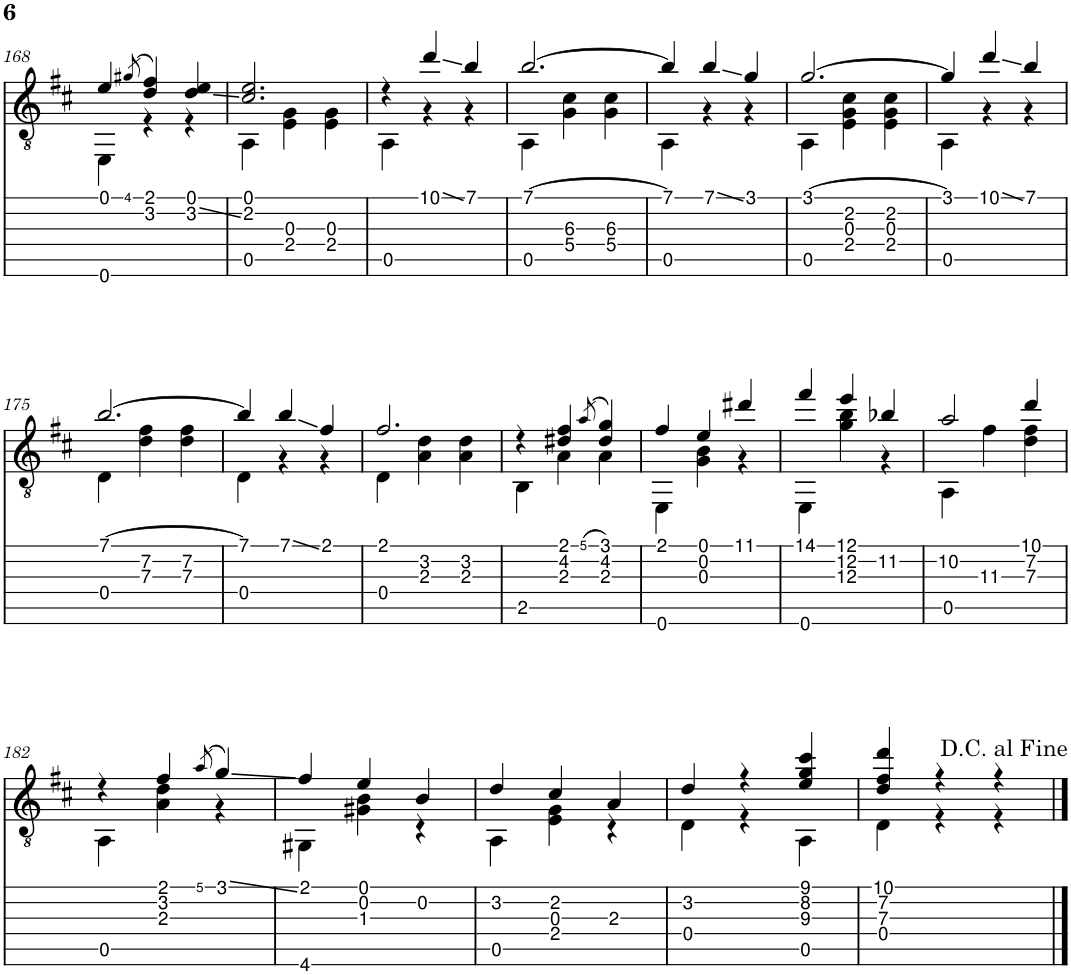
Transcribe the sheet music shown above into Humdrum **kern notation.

**kern	**kern
*part1	*part1
*staff2	*staff1
*I"Classical Guitar	*
*I'Guit.	*
!!LO:PB:g=z
*	*clefGv2
*k[f#c#]	*k[f#c#]
*D:	*D:
*M3/4	*M3/4
=168	=168
*^	*^
4e	4EE	4e/	4EE\
qg#X	.	(8qg#X/	.
4d 4f#	4r	4d/ 4f#/)	4r
4d 4e	4r	4d/ 4e/	4r
=169	=169	=169	=169
2.c# 2.e	4AA	2.c#/ 2.e/	4AA\
.	4E 4G	.	4E\ 4G\
.	4E 4G	.	4E\ 4G\
=170	=170	=170	=170
4r	4AA	4r	4AA\
4dd	4r	4dd/	4r
4b	4r	4b/	4r
=171	=171	=171	=171
[2.b	4AA	[2.b/	4AA\
.	4G 4c#	.	4G\ 4c#\
.	4G 4c#	.	4G\ 4c#\
=172	=172	=172	=172
4b]	4AA	4b/]	4AA\
4b	4r	4b/	4r
4g	4r	4g/	4r
=173	=173	=173	=173
[2.g	4AA	[2.g/	4AA\
.	4E 4G 4c#	.	4E\ 4G\ 4c#\
.	4E 4G 4c#	.	4E\ 4G\ 4c#\
=174	=174	=174	=174
4g]	4AA	4g/]	4AA\
4dd	4r	4dd/	4r
4b	4r	4b/	4r
!!LO:LB:g=z	!!
=175	=175	=175	=175
[2.b	4D	[2.b/	4D\
.	4d 4f#	.	4d\ 4f#\
.	4d 4f#	.	4d\ 4f#\
=176	=176	=176	=176
4b]	4D	4b/]	4D\
4b	4r	4b/	4r
4f#	4r	4f#/	4r
=177	=177	=177	=177
2.f#	4D	2.f#/	4D\
.	4A 4d	.	4A\ 4d\
.	4A 4d	.	4A\ 4d\
=178	=178	=178	=178
4r	4BB	4r	4BB\
4d#X 4f#	4A	4d#X/ 4f#/	4A\
qa	.	(8qa/	.
4d# 4g	4A	4d#/ 4g/)	4A\
=179	=179	=179	=179
4f#	4EE	4f#/	4EE\
4e	4G 4B	4e/	4G\ 4B\
4dd#X	4r	4dd#X/	4r
=180	=180	=180	=180
4ff#	4EE	4ff#/	4EE\
4ee	4g 4b	4ee/	4g\ 4b\
4b-X	4r	4b-X/	4r
=181	=181	=181	=181
2a	4AA	2a/	4AA\
.	4f#	.	4f#\
4dd	4d 4f#	4dd/	4d\ 4f#\
!!LO:LB:g=z	!!
=182	=182	=182	=182
4r	4AA	4r	4AA\
4f#	4A 4d	4f#/	4A\ 4d\
qa	.	(8qa/	.
4g	4r	4g/)	4r
=183	=183	=183	=183
4f#	4GG#X	4f#/	4GG#X\
4e	4G#X 4B	4e/	4G#X\ 4B\
4B	4r	4B/	4r
=184	=184	=184	=184
4d	4AA	4d/	4AA\
4c#	4E 4G	4c#/	4E\ 4G\
4A	4r	4A/	4r
=185	=185	=185	=185
4d	4D	4d/	4D\
4r	4r	4r	4r
4e 4g 4cc#	4AA	4e/ 4g/ 4cc#/	4AA\
=186	=186	=186	=186
4d 4f# 4dd	4D	4d/ 4f#/ 4dd/	4D\
4r	4r	4r	4r
4r	4r	4r	4r
*v	*v	*	*
*	*v	*v
==	==
*-	*-
